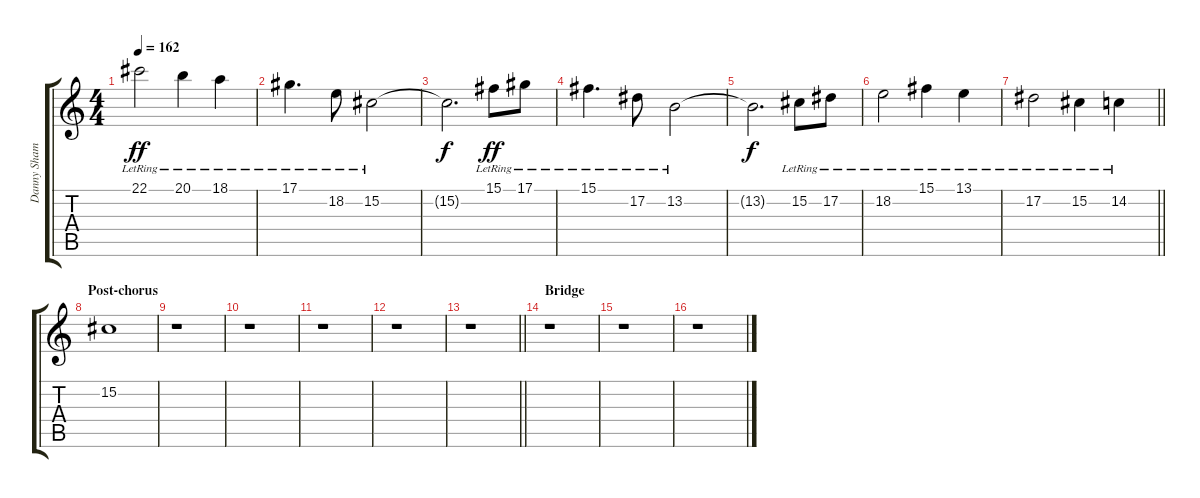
\track ("Danny Shamoun" "Danny Sham") {instrument vibraphone}
\staff {score tabs}
\tuning (Eb4 Bb3 Gb3 Db3 Ab2 Db2) {hide}
\ts (4 4)
\tempo 162
\clef g2
\ks c
22.1{lr}.2{dy ff} 20.1{lr}.4 18.1{lr}.4 |
17.1{lr}.4{d} 18.2{lr}.8 15.2{lr}.2 |
15.2{t}.2{d dy f} 15.1{lr}.8{dy ff} 17.1{lr}.8 |
15.1{lr}.4{d} 17.2{lr}.8 13.2{lr}.2 |
13.2{t}.2{d dy f} 15.2{lr}.8 17.2{lr}.8 |
18.2{lr}.2 15.1{lr}.4 13.1{lr}.4 |
\barLineRight lightlight
17.2{lr}.2 15.2{lr}.4 14.2{lr}.4 |
\section ("" "Post-chorus")
15.2.1 |
r.1 |
r.1 |
r.1 |
r.1 |
\barLineRight lightlight
r.1 |
\section ("" "Bridge")
r.1 |
r.1 |
r.1
